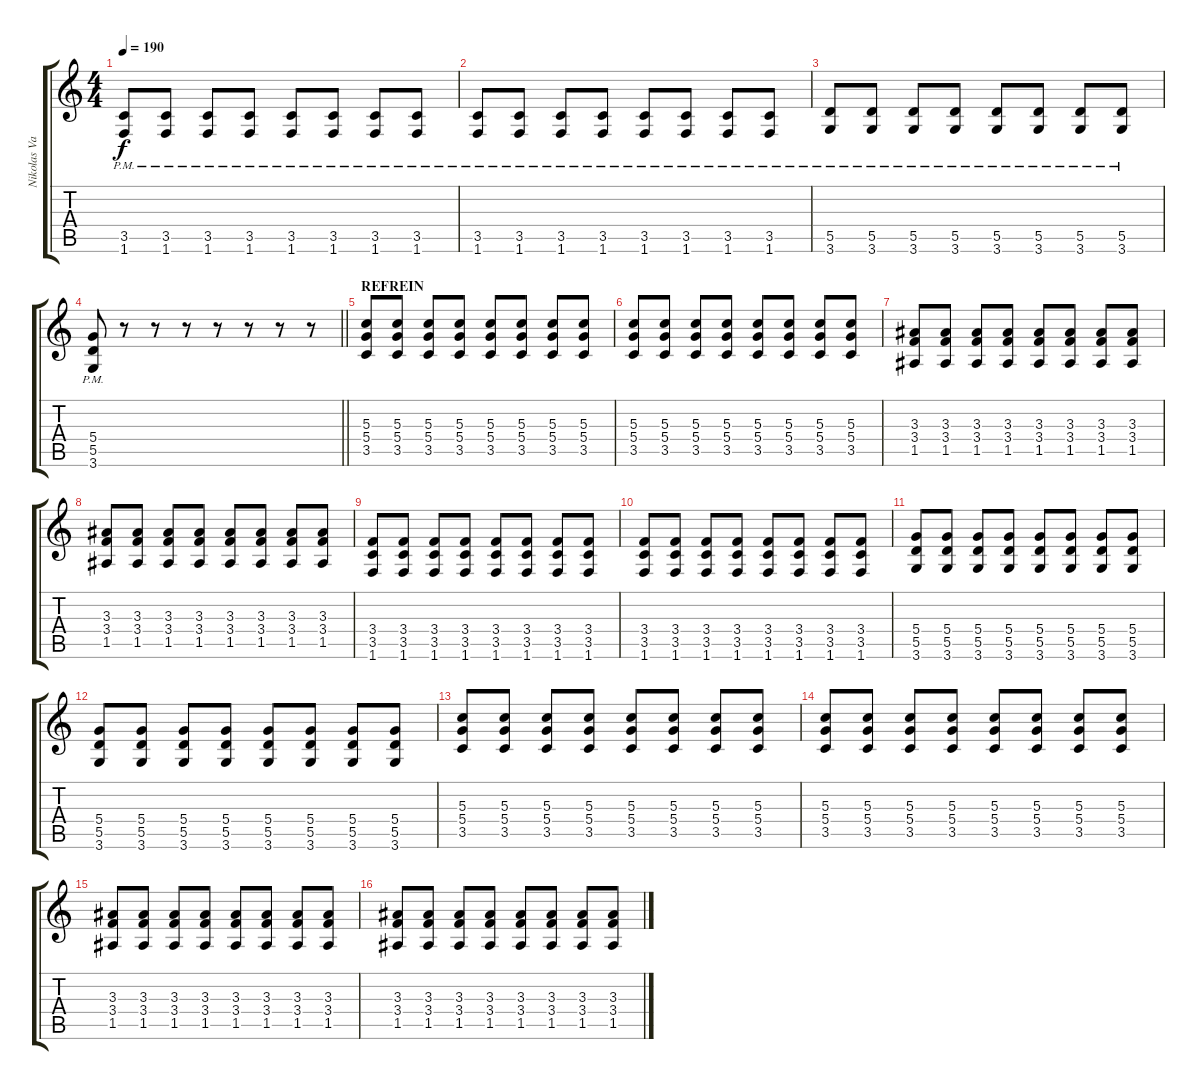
\track ("Nikolas Van Der Veken" "Nikolas Va") {instrument distortionguitar}
\staff {score tabs}
\tuning (E4 B3 G3 D3 A2 E2) {hide}
\ts (4 4)
\tempo 190
\clef g2
\ks c
(3.5{pm} 1.6{pm}).8{dy f} (3.5{pm} 1.6{pm}).8 (3.5{pm} 1.6{pm}).8 (3.5{pm} 1.6{pm}).8 (3.5{pm} 1.6{pm}).8 (3.5{pm} 1.6{pm}).8 (3.5{pm} 1.6{pm}).8 (3.5{pm} 1.6{pm}).8 |
(3.5{pm} 1.6{pm}).8 (3.5{pm} 1.6{pm}).8 (3.5{pm} 1.6{pm}).8 (3.5{pm} 1.6{pm}).8 (3.5{pm} 1.6{pm}).8 (3.5{pm} 1.6{pm}).8 (3.5{pm} 1.6{pm}).8 (3.5{pm} 1.6{pm}).8 |
(5.5{pm} 3.6{pm}).8 (5.5{pm} 3.6{pm}).8 (5.5{pm} 3.6{pm}).8 (5.5{pm} 3.6{pm}).8 (5.5{pm} 3.6{pm}).8 (5.5{pm} 3.6{pm}).8 (5.5{pm} 3.6{pm}).8 (5.5{pm} 3.6{pm}).8 |
\barLineRight lightlight
(5.4 5.5{pm} 3.6{pm}).8 r.8 r.8 r.8 r.8 r.8 r.8 r.8 |
\section ("" "REFREIN")
(5.3 5.4 3.5).8 (5.3 5.4 3.5).8 (5.3 5.4 3.5).8 (5.3 5.4 3.5).8 (5.3 5.4 3.5).8 (5.3 5.4 3.5).8 (5.3 5.4 3.5).8 (5.3 5.4 3.5).8 |
(5.3 5.4 3.5).8 (5.3 5.4 3.5).8 (5.3 5.4 3.5).8 (5.3 5.4 3.5).8 (5.3 5.4 3.5).8 (5.3 5.4 3.5).8 (5.3 5.4 3.5).8 (5.3 5.4 3.5).8 |
(3.3 3.4 1.5).8 (3.3 3.4 1.5).8 (3.3 3.4 1.5).8 (3.3 3.4 1.5).8 (3.3 3.4 1.5).8 (3.3 3.4 1.5).8 (3.3 3.4 1.5).8 (3.3 3.4 1.5).8 |
(3.3 3.4 1.5).8 (3.3 3.4 1.5).8 (3.3 3.4 1.5).8 (3.3 3.4 1.5).8 (3.3 3.4 1.5).8 (3.3 3.4 1.5).8 (3.3 3.4 1.5).8 (3.3 3.4 1.5).8 |
(3.4 3.5 1.6).8 (3.4 3.5 1.6).8 (3.4 3.5 1.6).8 (3.4 3.5 1.6).8 (3.4 3.5 1.6).8 (3.4 3.5 1.6).8 (3.4 3.5 1.6).8 (3.4 3.5 1.6).8 |
(3.4 3.5 1.6).8 (3.4 3.5 1.6).8 (3.4 3.5 1.6).8 (3.4 3.5 1.6).8 (3.4 3.5 1.6).8 (3.4 3.5 1.6).8 (3.4 3.5 1.6).8 (3.4 3.5 1.6).8 |
(5.4 5.5 3.6).8 (5.4 5.5 3.6).8 (5.4 5.5 3.6).8 (5.4 5.5 3.6).8 (5.4 5.5 3.6).8 (5.4 5.5 3.6).8 (5.4 5.5 3.6).8 (5.4 5.5 3.6).8 |
(5.4 5.5 3.6).8 (5.4 5.5 3.6).8 (5.4 5.5 3.6).8 (5.4 5.5 3.6).8 (5.4 5.5 3.6).8 (5.4 5.5 3.6).8 (5.4 5.5 3.6).8 (5.4 5.5 3.6).8 |
(5.3 5.4 3.5).8 (5.3 5.4 3.5).8 (5.3 5.4 3.5).8 (5.3 5.4 3.5).8 (5.3 5.4 3.5).8 (5.3 5.4 3.5).8 (5.3 5.4 3.5).8 (5.3 5.4 3.5).8 |
(5.3 5.4 3.5).8 (5.3 5.4 3.5).8 (5.3 5.4 3.5).8 (5.3 5.4 3.5).8 (5.3 5.4 3.5).8 (5.3 5.4 3.5).8 (5.3 5.4 3.5).8 (5.3 5.4 3.5).8 |
(3.3 3.4 1.5).8 (3.3 3.4 1.5).8 (3.3 3.4 1.5).8 (3.3 3.4 1.5).8 (3.3 3.4 1.5).8 (3.3 3.4 1.5).8 (3.3 3.4 1.5).8 (3.3 3.4 1.5).8 |
(3.3 3.4 1.5).8 (3.3 3.4 1.5).8 (3.3 3.4 1.5).8 (3.3 3.4 1.5).8 (3.3 3.4 1.5).8 (3.3 3.4 1.5).8 (3.3 3.4 1.5).8 (3.3 3.4 1.5).8
